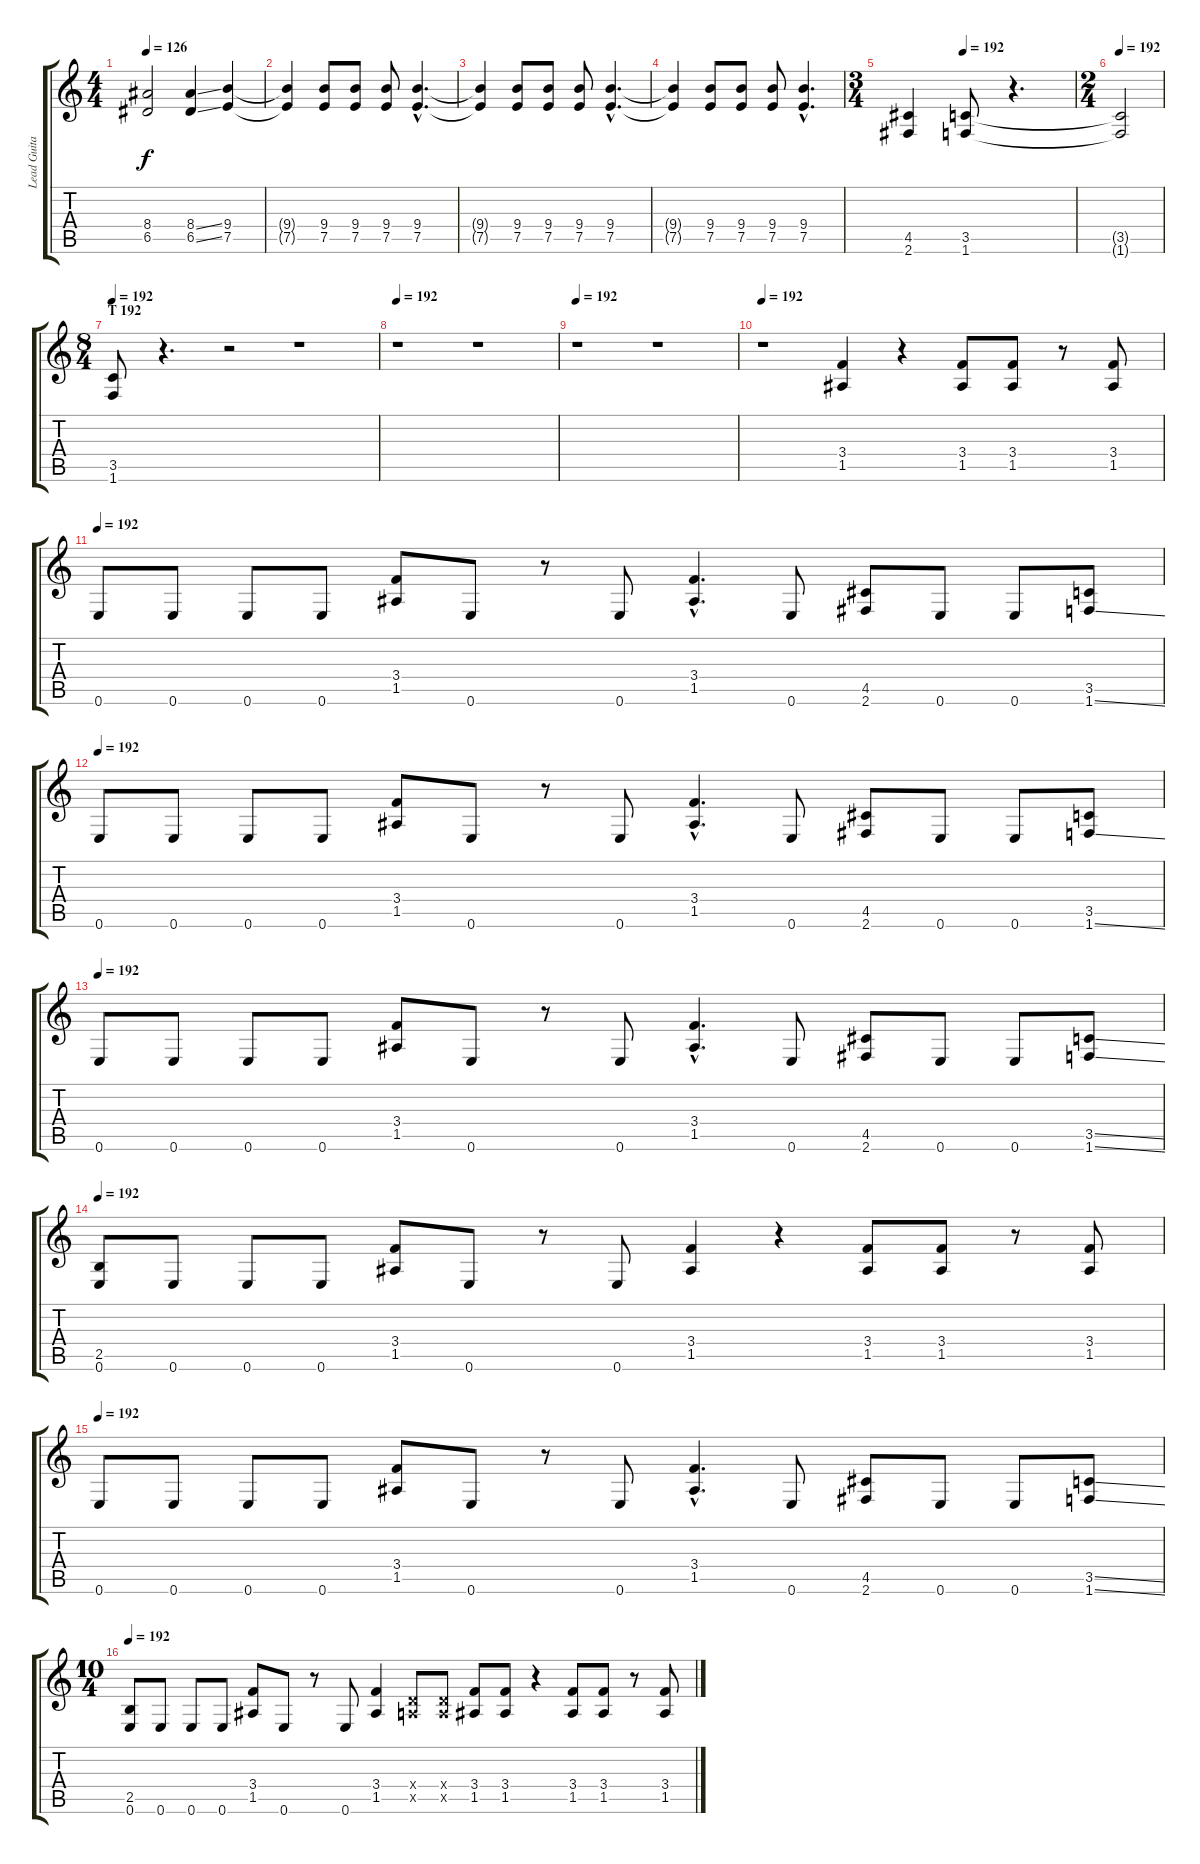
\track ("Lead Guitar" "Lead Guita") {instrument distortionguitar}
\staff {score tabs}
\tuning (E4 B3 G3 D3 A2 E2) {hide}
\ts (4 4)
\tempo 126
\clef g2
\ks c
(8.4 6.5).2{dy f} (8.4{ss} 6.5{ss}).4 (9.4 7.5).4 |
(9.4{t} 7.5{t}).4 (9.4 7.5).8 (9.4 7.5).8 (9.4 7.5).8 (9.4{hac} 7.5{hac}).4{d} |
(9.4{t} 7.5{t}).4 (9.4 7.5).8 (9.4 7.5).8 (9.4 7.5).8 (9.4{hac} 7.5{hac}).4{d} |
(9.4{t} 7.5{t}).4 (9.4 7.5).8 (9.4 7.5).8 (9.4 7.5).8 (9.4{hac} 7.5{hac}).4{d} |
\ts (3 4)
\tempo (192 0.3333333333333333)
(4.5 2.6).4 (3.5 1.6).8 r.4{d} |
\ts (2 4)
\tempo 192
(3.5{t} 1.6{t}).2 |
\ts (8 4)
\section ("" "T 192")
\tempo 192
(3.5 1.6).8 r.4{d} r.2 r.1 |
\tempo 192
r.1 r.1 |
\tempo 192
r.1 r.1 |
\tempo 192
r.1 (3.4 1.5).4 r.4 (3.4 1.5).8 (3.4 1.5).8 r.8 (3.4 1.5).8 |
\tempo 192
0.6.8 0.6.8 0.6.8 0.6.8 (3.4 1.5).8 0.6.8 r.8 0.6.8 (3.4{hac} 1.5{hac}).4{d} 0.6.8 (4.5 2.6).8 0.6.8 0.6.8 (3.5 1.6{ss}).8 |
\tempo 192
0.6.8 0.6.8 0.6.8 0.6.8 (3.4 1.5).8 0.6.8 r.8 0.6.8 (3.4{hac} 1.5{hac}).4{d} 0.6.8 (4.5 2.6).8 0.6.8 0.6.8 (3.5 1.6{ss}).8 |
\tempo 192
0.6.8 0.6.8 0.6.8 0.6.8 (3.4 1.5).8 0.6.8 r.8 0.6.8 (3.4{hac} 1.5{hac}).4{d} 0.6.8 (4.5 2.6).8 0.6.8 0.6.8 (3.5{ss} 1.6{ss}).8 |
\tempo 192
(2.5 0.6).8 0.6.8 0.6.8 0.6.8 (3.4 1.5).8 0.6.8 r.8 0.6.8 (3.4 1.5).4 r.4 (3.4 1.5).8 (3.4 1.5).8 r.8 (3.4 1.5).8 |
\tempo 192
0.6.8 0.6.8 0.6.8 0.6.8 (3.4 1.5).8 0.6.8 r.8 0.6.8 (3.4{hac} 1.5{hac}).4{d} 0.6.8 (4.5 2.6).8 0.6.8 0.6.8 (3.5{ss} 1.6{ss}).8 |
\ts (10 4)
\tempo 192
(2.5 0.6).8 0.6.8 0.6.8 0.6.8 (3.4 1.5).8 0.6.8 r.8 0.6.8 (3.4 1.5).4 (0.4{x} 0.5{x}).8 (0.4{x} 0.5{x}).8 (3.4 1.5).8 (3.4 1.5).8 r.4 (3.4 1.5).8 (3.4 1.5).8 r.8 (3.4 1.5).8
